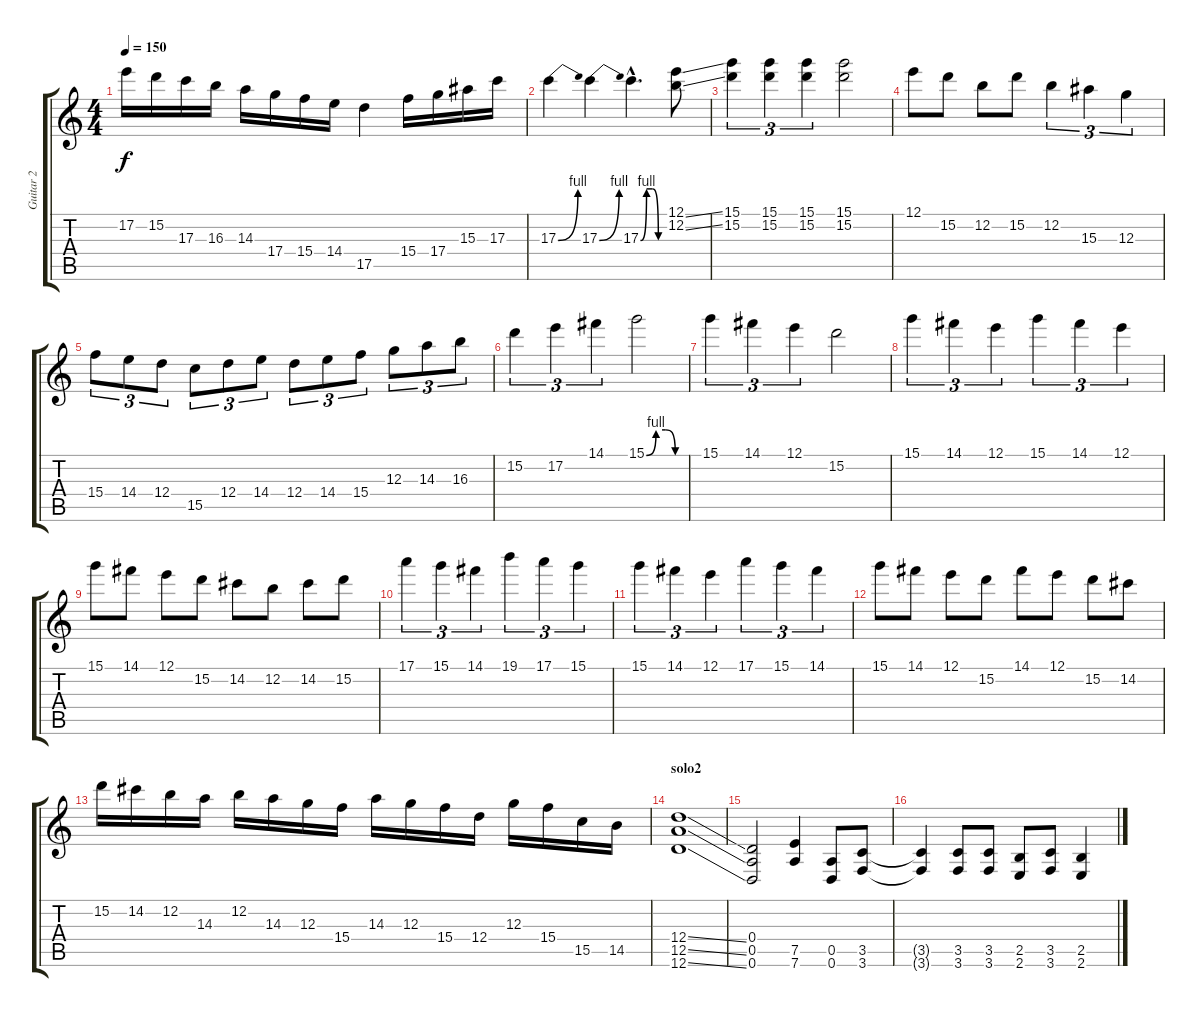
\track ("Guitar 2" "Guitar 2") {instrument distortionguitar}
\staff {score tabs}
\tuning (E4 B3 G3 D3 A2 D2) {hide}
\ts (4 4)
\tempo 150
\clef g2
\ks c
17.2.16{dy f} 15.2.16 17.3.16 16.3.16 14.3.16 17.4.16 15.4.16 14.4.16 17.5.4 15.4.16 17.4.16 15.3.16 17.3.16 |
17.3{be (bend 0 0 60 4)}.4 17.3{be (bend 0 0 60 4)}.4 17.3{be (custom 0 0 15 4 30 4 45 0 60 0) hac}.4{d} (12.1{ss} 12.2{ss}).8 |
(15.1 15.2).4{tu (3 2)} (15.1 15.2).4{tu (3 2)} (15.1 15.2).4{tu (3 2)} (15.1 15.2).2 |
12.1.8 15.2.8 12.2.8 15.2.8 12.2.4{tu (3 2)} 15.3.4{tu (3 2)} 12.3.4{tu (3 2)} |
15.4.8{tu (3 2)} 14.4.8{tu (3 2)} 12.4.8{tu (3 2)} 15.5.8{tu (3 2)} 12.4.8{tu (3 2)} 14.4.8{tu (3 2)} 12.4.8{tu (3 2)} 14.4.8{tu (3 2)} 15.4.8{tu (3 2)} 12.3.8{tu (3 2)} 14.3.8{tu (3 2)} 16.3.8{tu (3 2)} |
15.2.4{tu (3 2)} 17.2.4{tu (3 2)} 14.1.4{tu (3 2)} 15.1{be (custom 0 0 15 4 30 4 45 0 60 0)}.2 |
15.1.4{tu (3 2)} 14.1.4{tu (3 2)} 12.1.4{tu (3 2)} 15.2.2 |
15.1.4{tu (3 2)} 14.1.4{tu (3 2)} 12.1.4{tu (3 2)} 15.1.4{tu (3 2)} 14.1.4{tu (3 2)} 12.1.4{tu (3 2)} |
15.1.8 14.1.8 12.1.8 15.2.8 14.2.8 12.2.8 14.2.8 15.2.8 |
17.1.4{tu (3 2)} 15.1.4{tu (3 2)} 14.1.4{tu (3 2)} 19.1.4{tu (3 2)} 17.1.4{tu (3 2)} 15.1.4{tu (3 2)} |
15.1.4{tu (3 2)} 14.1.4{tu (3 2)} 12.1.4{tu (3 2)} 17.1.4{tu (3 2)} 15.1.4{tu (3 2)} 14.1.4{tu (3 2)} |
15.1.8 14.1.8 12.1.8 15.2.8 14.1.8 12.1.8 15.2.8 14.2.8 |
15.2.16 14.2.16 12.2.16 14.3.16 12.2.16 14.3.16 12.3.16 15.4.16 14.3.16 12.3.16 15.4.16 12.4.16 12.3.16 15.4.16 15.5.16 14.5.16 |
\section ("" "solo2")
(12.4{ss} 12.5{ss} 12.6{ss}).1 |
(0.4 0.5 0.6).2 (7.5 7.6).4 (0.5 0.6).8 (3.5 3.6).8 |
(3.5{t} 3.6{t}).4 (3.5 3.6).8 (3.5 3.6).8 (2.5 2.6).8 (3.5 3.6).8 (2.5 2.6).4
